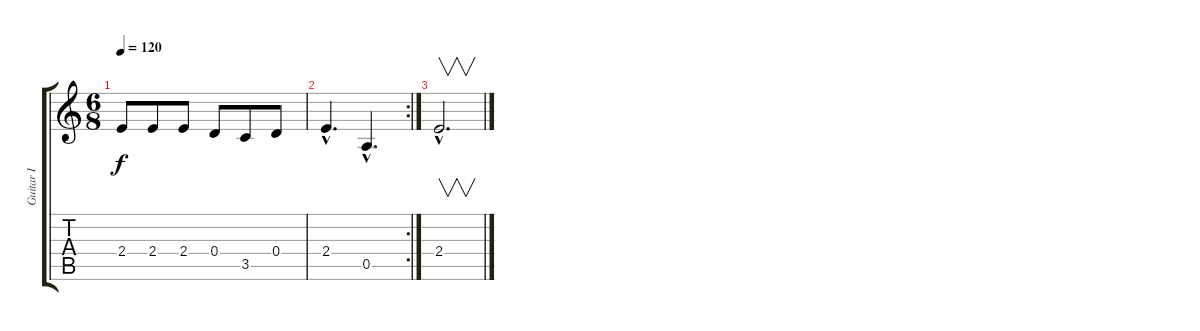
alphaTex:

\track ("Guitar I" "Guitar I") {instrument distortionguitar}
\staff {score tabs}
\tuning (E4 B3 G3 D3 A2 E2) {hide}
\ts (6 8)
\tempo 120
\clef g2
\ks c
2.4.8{dy f} 2.4.8 2.4.8 0.4.8 3.5.8 0.4.8 |
\rc 2
2.4{hac}.4{d} 0.5{hac}.4{d} |
2.4{hac}.2{v d}
